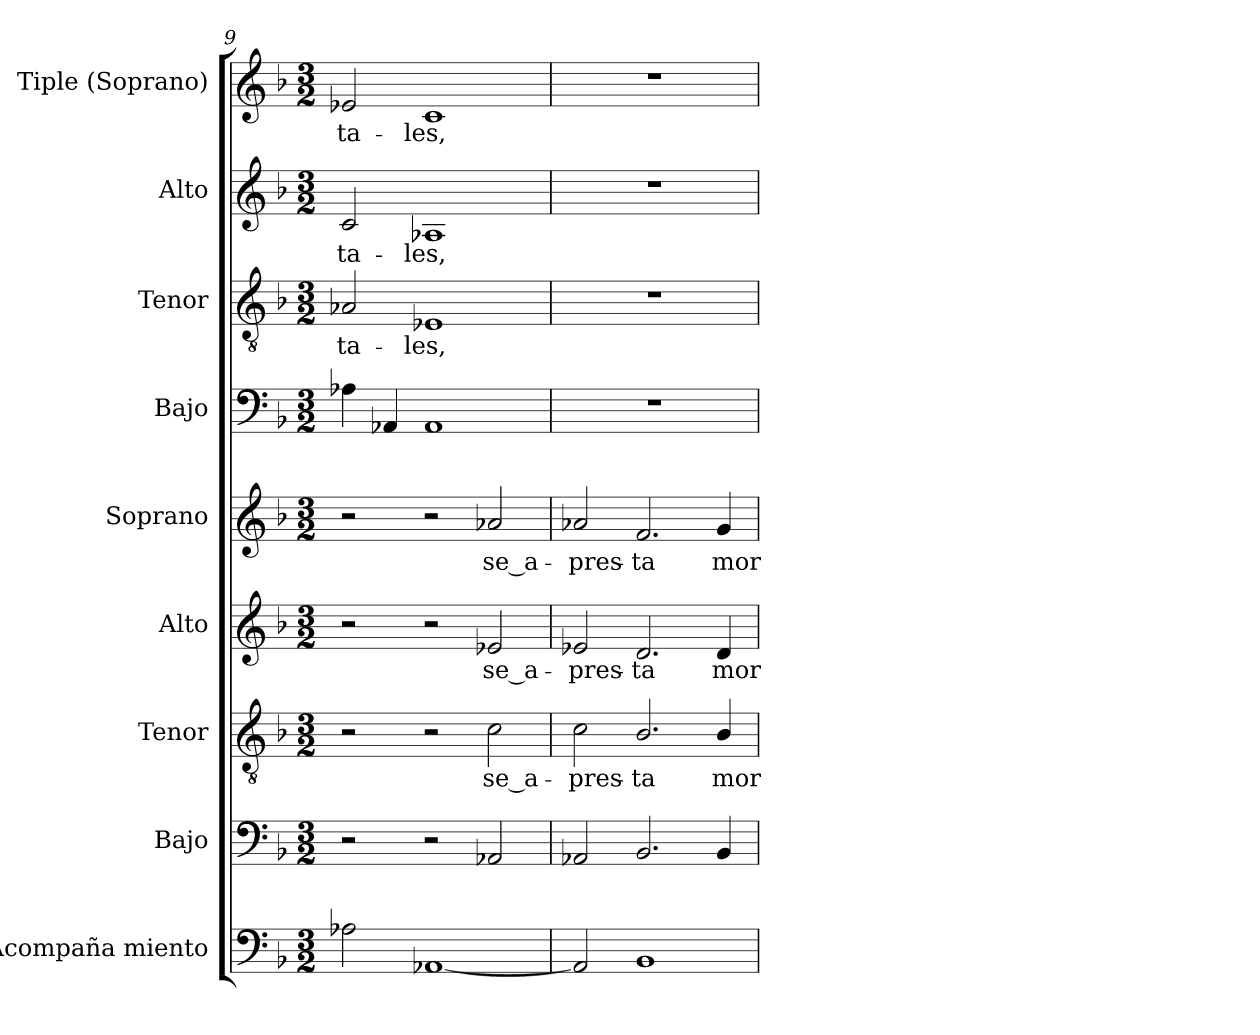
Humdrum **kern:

**kern	**kern	**kern	**text	**kern	**text	**kern	**text	**kern	**kern	**text	**kern	**text	**kern	**text
*part9	*part8	*part7	*part7	*part6	*part6	*part5	*part5	*part4	*part3	*part3	*part2	*part2	*part1	*part1
*staff9	*staff8	*staff7	*staff7	*staff6	*staff6	*staff5	*staff5	*staff4	*staff3	*staff3	*staff2	*staff2	*staff1	*staff1
*I"Acompaña miento	*I"Bajo	*I"Tenor	*	*I"Alto	*	*I"Soprano	*	*I"Bajo	*I"Tenor	*	*I"Alto	*	*I"Tiple (Soprano)	*
*I'Ac.	*I'B.	*I'T.	*	*I'A.	*	*I'S.	*	*I'B.	*I'T.	*	*I'A.	*	*I'S.	*
*clefF4	*clefF4	*clefGv2	*	*clefG2	*	*clefG2	*	*clefF4	*clefGv2	*	*clefG2	*	*clefG2	*
*	*	*ITrd7c12	*	*	*	*	*	*	*ITrd7c12	*	*	*	*	*
*k[b-]	*k[b-]	*k[b-]	*	*k[b-]	*	*k[b-]	*	*k[b-]	*k[b-]	*	*k[b-]	*	*k[b-]	*
*F:	*F:	*F:	*	*F:	*	*F:	*	*F:	*F:	*	*F:	*	*F:	*
*M3/2	*M3/2	*M3/2	*	*M3/2	*	*M3/2	*	*M3/2	*M3/2	*	*M3/2	*	*M3/2	*
=9	=9	=9	=9	=9	=9	=9	=9	=9	=9	=9	=9	=9	=9	=9
!	!	!	!	!	!	!	!	!	!	!LO:LY:b:color=#000000	!	!	!	!
!	!	!	!	!	!	!	!	!	!	!	!	!LO:LY:b:color=#000000	!	!
!	!	!	!	!	!	!	!	!	!	!	!	!	!	!LO:LY:b:color=#000000
2A-Xi\	2r	2r	.	2r	.	2r	.	4A-Xi\	2AA-Xi/	-ta-	2ci/	-ta-	2e-Xi/	-ta-
.	.	.	.	.	.	.	.	4AA-Xi/	.	.	.	.	.	.
!	!	!	!	!	!	!	!	!	!	!LO:LY:b:color=#000000	!	!	!	!
!	!	!	!	!	!	!	!	!	!	!	!	!LO:LY:b:color=#000000	!	!
!	!	!	!	!	!	!	!	!	!	!	!	!	!	!LO:LY:b:color=#000000
[1AA-Xi	2r	2r	.	2r	.	2r	.	1AA-i	1EE-Xi	-les,	1A-Xi	-les,	1ci	-les,
!	!	!	!LO:LY:b:color=#000000	!	!	!	!	!	!	!	!	!	!	!
!	!	!	!	!	!LO:LY:b:color=#000000	!	!	!	!	!	!	!	!	!
!	!	!	!	!	!	!	!LO:LY:b:color=#000000	!	!	!	!	!	!	!
.	2AA-Xi/	2Ci\	se_a-	2e-Xi/	se_a-	2a-Xi/	se_a-	.	.	.	.	.	.	.
=10	=10	=10	=10	=10	=10	=10	=10	=10	=10	=10	=10	=10	=10	=10
!	!	!	!LO:LY:b:color=#000000	!	!	!	!	!	!	!	!	!	!	!
!	!	!	!	!	!LO:LY:b:color=#000000	!	!	!	!	!	!	!	!	!
!	!	!	!	!	!	!	!LO:LY:b:color=#000000	!LO:N:vis=1	!LO:N:vis=1	!	!LO:N:vis=1	!	!LO:N:vis=1	!
2AA-i/]	2AA-Xi/	2Ci\	-pres-	2e-Xi/	-pres-	2a-Xi/	-pres-	1.r	1.r	.	1.r	.	1.r	.
!	!	!	!LO:LY:b:color=#000000	!	!	!	!	!	!	!	!	!	!	!
!	!	!	!	!	!LO:LY:b:color=#000000	!	!	!	!	!	!	!	!	!
!	!	!	!	!	!	!	!LO:LY:b:color=#000000	!	!	!	!	!	!	!
1BB-i	2.BB-i/	2.BB-i/	-ta	2.di/	-ta	2.fi/	-ta	.	.	.	.	.	.	.
!	!	!	!LO:LY:b:color=#000000	!	!	!	!	!	!	!	!	!	!	!
!	!	!	!	!	!LO:LY:b:color=#000000	!	!	!	!	!	!	!	!	!
!	!	!	!	!	!	!	!LO:LY:b:color=#000000	!	!	!	!	!	!	!
.	4BB-i/	4BB-i/	mor-	4di/	mor-	4gi/	mor-	.	.	.	.	.	.	.
=	=	=	=	=	=	=	=	=	=	=	=	=	=	=
*-	*-	*-	*-	*-	*-	*-	*-	*-	*-	*-	*-	*-	*-	*-
